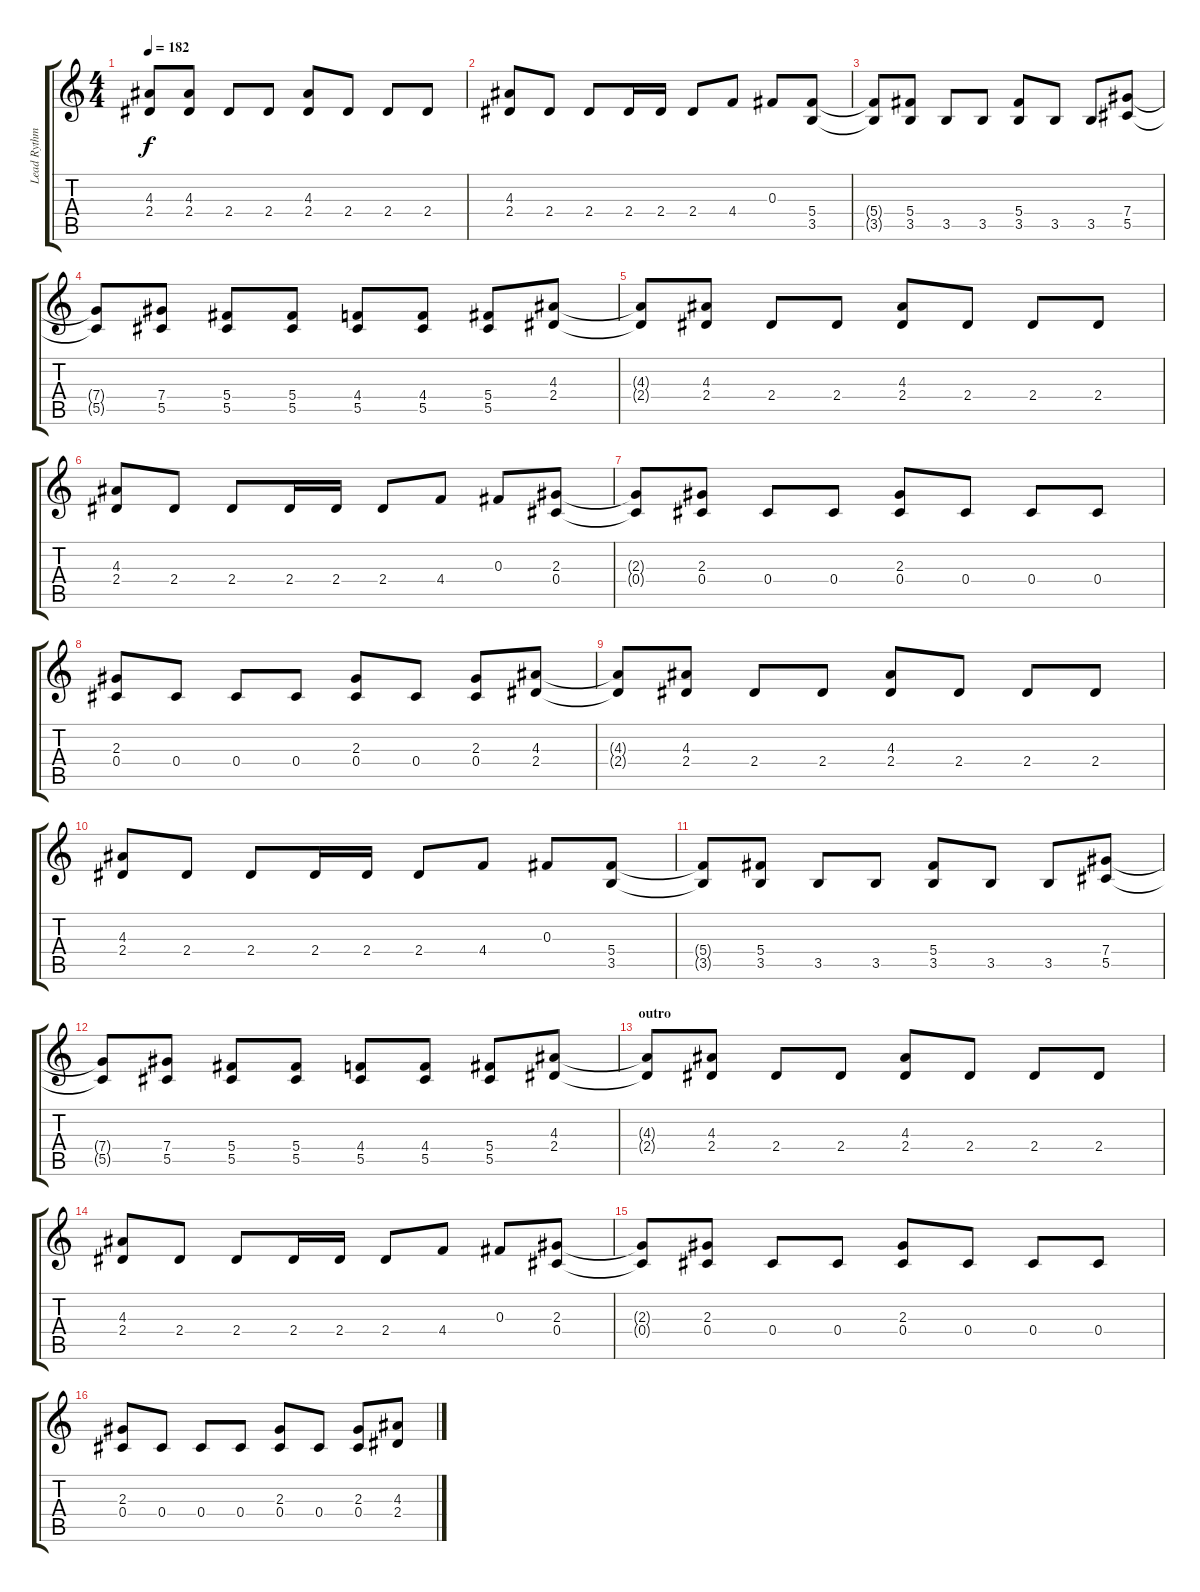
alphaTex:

\track ("Lead Rythm Guitar" "Lead Rythm") {instrument distortionguitar}
\staff {score tabs}
\tuning (Eb4 Bb3 Gb3 Db3 Ab2 Eb2) {hide}
\ts (4 4)
\tempo 182
\clef g2
\ks c
(4.3{t} 2.4{t}).8{dy f} (4.3 2.4).8 2.4.8 2.4.8 (4.3 2.4).8 2.4.8 2.4.8 2.4.8 |
(4.3 2.4).8 2.4.8 2.4.8 2.4.16 2.4.16 2.4.8 4.4.8 0.3.8 (5.4 3.5).8 |
(5.4{t} 3.5{t}).8 (5.4 3.5).8 3.5.8 3.5.8 (5.4 3.5).8 3.5.8 3.5.8 (7.4 5.5).8 |
(7.4{t} 5.5{t}).8 (7.4 5.5).8 (5.4 5.5).8 (5.4 5.5).8 (4.4 5.5).8 (4.4 5.5).8 (5.4 5.5).8 (4.3 2.4).8 |
(4.3{t} 2.4{t}).8 (4.3 2.4).8 2.4.8 2.4.8 (4.3 2.4).8 2.4.8 2.4.8 2.4.8 |
(4.3 2.4).8 2.4.8 2.4.8 2.4.16 2.4.16 2.4.8 4.4.8 0.3.8 (2.3 0.4).8 |
(2.3{t} 0.4{t}).8 (2.3 0.4).8 0.4.8 0.4.8 (2.3 0.4).8 0.4.8 0.4.8 0.4.8 |
(2.3 0.4).8 0.4.8 0.4.8 0.4.8 (2.3 0.4).8 0.4.8 (2.3 0.4).8 (4.3 2.4).8 |
(4.3{t} 2.4{t}).8 (4.3 2.4).8 2.4.8 2.4.8 (4.3 2.4).8 2.4.8 2.4.8 2.4.8 |
(4.3 2.4).8 2.4.8 2.4.8 2.4.16 2.4.16 2.4.8 4.4.8 0.3.8 (5.4 3.5).8 |
(5.4{t} 3.5{t}).8 (5.4 3.5).8 3.5.8 3.5.8 (5.4 3.5).8 3.5.8 3.5.8 (7.4 5.5).8 |
(7.4{t} 5.5{t}).8 (7.4 5.5).8 (5.4 5.5).8 (5.4 5.5).8 (4.4 5.5).8 (4.4 5.5).8 (5.4 5.5).8 (4.3 2.4).8 |
\section ("" "outro")
(4.3{t} 2.4{t}).8 (4.3 2.4).8 2.4.8 2.4.8 (4.3 2.4).8 2.4.8 2.4.8 2.4.8 |
(4.3 2.4).8 2.4.8 2.4.8 2.4.16 2.4.16 2.4.8 4.4.8 0.3.8 (2.3 0.4).8 |
(2.3{t} 0.4{t}).8 (2.3 0.4).8 0.4.8 0.4.8 (2.3 0.4).8 0.4.8 0.4.8 0.4.8 |
(2.3 0.4).8 0.4.8 0.4.8 0.4.8 (2.3 0.4).8 0.4.8 (2.3 0.4).8 (4.3 2.4).8
